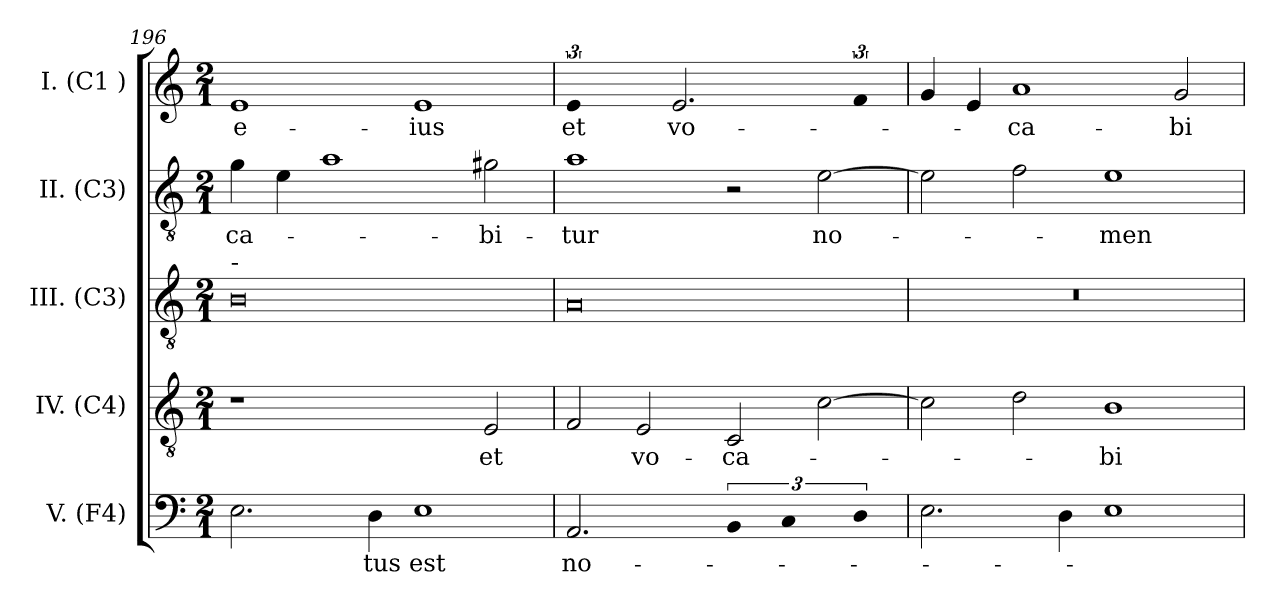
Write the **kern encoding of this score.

**kern	**text	**kern	**text	**kern	**kern	**text	**kern	**text
*part5	*part5	*part4	*part4	*part3	*part2	*part2	*part1	*part1
*staff5	*staff5	*staff4	*staff4	*staff3	*staff2	*staff2	*staff1	*staff1
*I"V. (F4)	*	*I"IV. (C4)	*	*I"III. (C3)	*I"II. (C3)	*	*I"I. (C1 )	*
*I'V.	*	*I'IV.	*	*I'III.	*I'II.	*	*I'I.	*
!!LO:LB:g=z
*clefF4	*	*clefGv2	*	*clefGv2	*clefGv2	*	*clefG2	*
*k[]	*	*k[]	*	*	*k[]	*	*k[]	*
*C:	*	*C:	*	*	*C:	*	*C:	*
*M2/1	*	*M2/1	*	*M2/1	*M2/1	*	*M2/1	*
=196	=196	=196	=196	=196	=196	=196	=196	=196
!	!	!	!	!LO:TX:a:t=-	!	!	!	!
!	!	!	!	!	!	!LO:LY:b:cj	!	!LO:LY:b:rj
2.E\	.	1r	.	0B	4g\	-ca-	1e	e-
.	.	.	.	.	4e\	.	.	.
.	.	.	.	.	1a	.	.	.
!	!LO:LY:b:cj	!	!	!	!	!	!	!
4D\	-tus	.	.	.	.	.	.	.
!	!LO:LY:b:cj	!	!	!	!	!	!	!LO:LY:b:cj
1E	est	2ryy	.	.	.	.	1e	-ius
!	!	!	!LO:LY:b:cj	!	!	!LO:LY:b:cj	!	!
.	.	2E/	et	.	2g#\	-bi-	.	.
=197	=197	=197	=197	=197	=197	=197	=197	=197
!LO:N:vis=2.	!LO:LY:b:cj	!	!	!	!	!LO:LY:b:cj	!LO:N:vis=2	!LO:LY:b:cj
1AA/	no-	2F/	.	0A	1a	-tur	3%2e/	et
!	!	!	!LO:LY:b:cj	!	!	!	!	!
.	.	2E/	vo-	.	.	.	.	.
!	!	!	!	!	!	!	!LO:N:vis=2.	!LO:LY:b:cj
.	.	.	.	.	.	.	1e/	vo-
!LO:N:vis=4	!	!	!LO:LY:b:cj	!	!	!	!	!
3BB/	.	2C/	-ca-	.	2r	.	.	.
!LO:N:vis=4	!	!	!	!	!	!	!	!
3C/	.	.	.	.	.	.	.	.
!	!	!	!	!	!	!LO:LY:b:cj	!	!
.	.	[>2c\	.	.	[>2e\	no-	.	.
!LO:N:vis=4	!	!	!	!	!	!	!LO:N:vis=4	!
3D\	.	.	.	.	.	.	3f/	.
=198	=198	=198	=198	=198	=198	=198	=198	=198
2.E\	.	2c\]	.	0r	2e\]	.	4g/	.
.	.	.	.	.	.	.	4e/	.
!	!	!	!	!	!	!	!	!LO:LY:b:cj
.	.	2d\	.	.	2f\	.	1a	-ca-
4D\	.	.	.	.	.	.	.	.
!	!	!	!LO:LY:b:cj	!	!	!LO:LY:b:cj	!	!
1E	.	1B	-bi-	.	1e	-men	.	.
!	!	!	!	!	!	!	!	!LO:LY:b:cj
.	.	.	.	.	.	.	2g/	-bi-
=	=	=	=	=	=	=	=	=
*-	*-	*-	*-	*-	*-	*-	*-	*-
